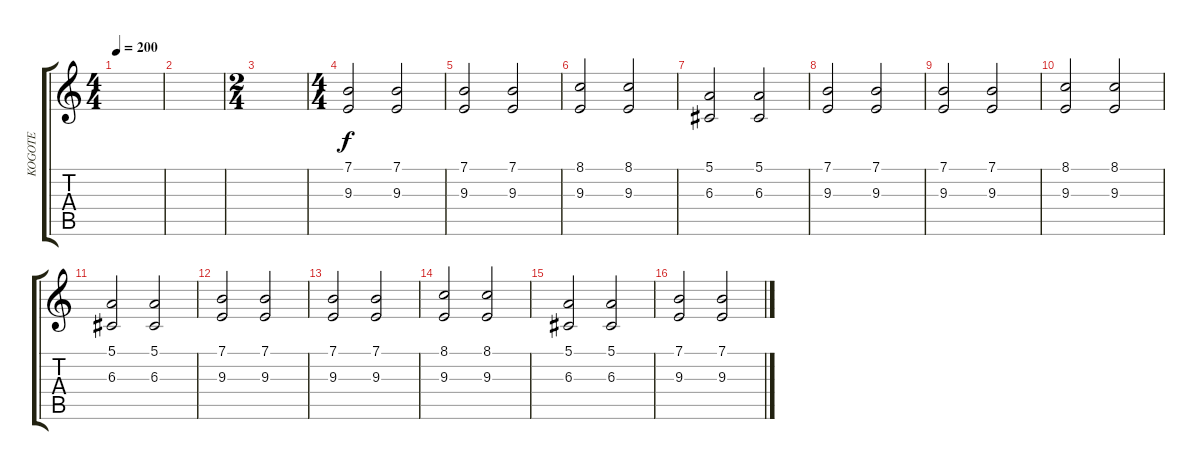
\track ("KOGOTE" "KOGOTE") {instrument drawbarorgan}
\staff {score tabs}
\tuning (E4 B3 G3 D3 A2 E2) {hide}
\ts (4 4)
\tempo 200
\clef g2
\ks c
|
|
\ts (2 4)
|
\ts (4 4)
(7.1 9.3).2 (7.1 9.3).2 |
(7.1 9.3).2 (7.1 9.3).2 |
(8.1 9.3).2 (8.1 9.3).2 |
(5.1 6.3).2 (5.1 6.3).2 |
(7.1 9.3).2 (7.1 9.3).2 |
(7.1 9.3).2 (7.1 9.3).2 |
(8.1 9.3).2 (8.1 9.3).2 |
(5.1 6.3).2 (5.1 6.3).2 |
(7.1 9.3).2 (7.1 9.3).2 |
(7.1 9.3).2 (7.1 9.3).2 |
(8.1 9.3).2 (8.1 9.3).2 |
(5.1 6.3).2 (5.1 6.3).2 |
(7.1 9.3).2 (7.1 9.3).2
